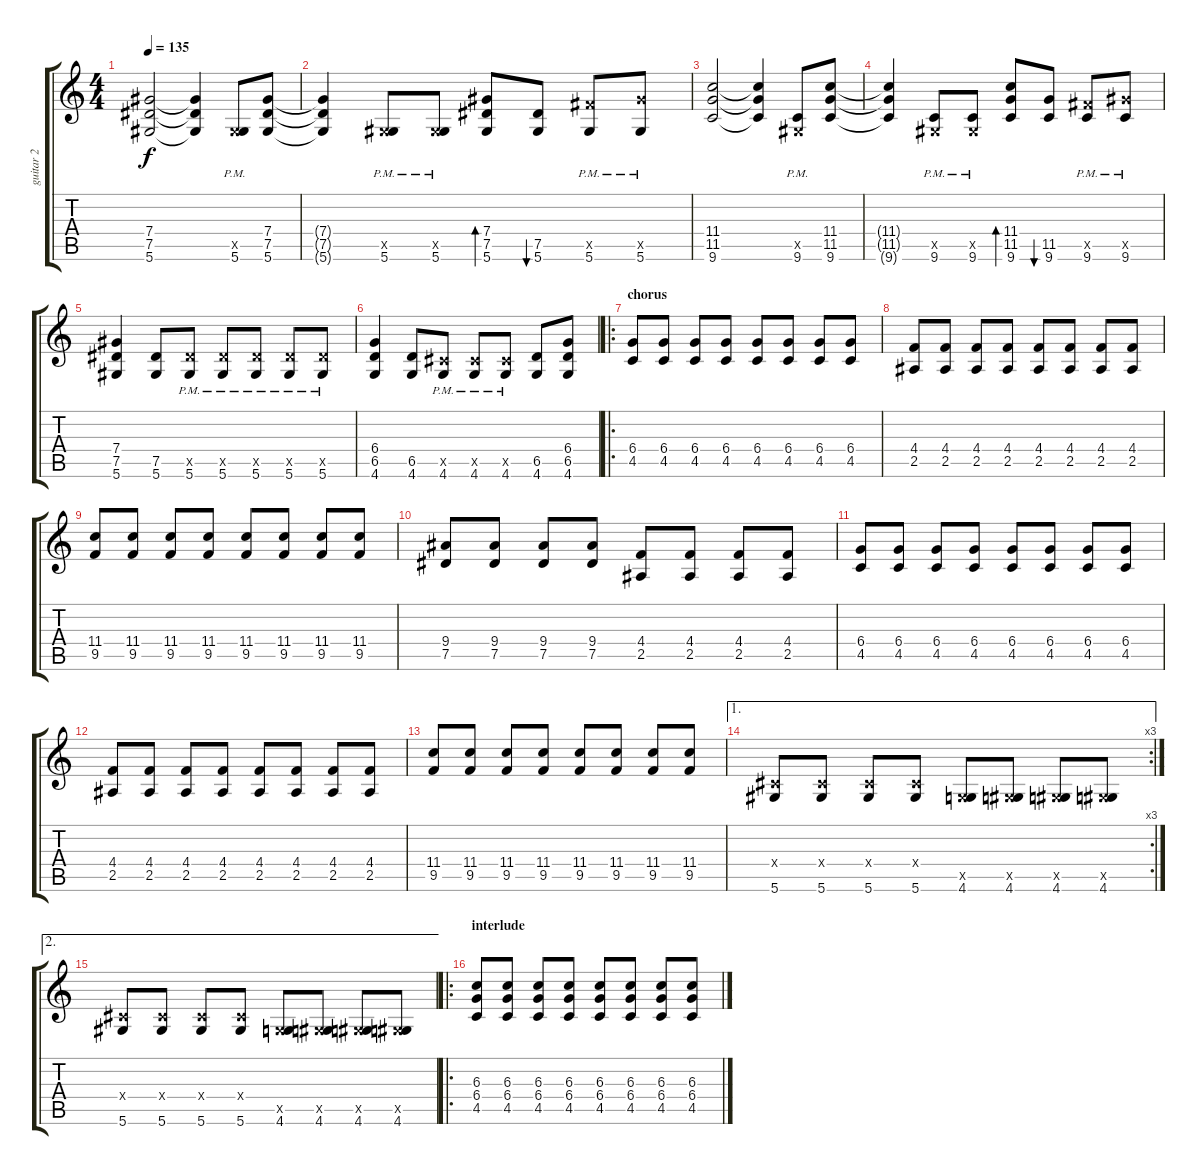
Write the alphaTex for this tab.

\track ("guitar 2" "guitar 2") {instrument distortionguitar}
\staff {score tabs}
\tuning (Eb4 Bb3 Gb3 Db3 Ab2 Eb2) {hide}
\ts (4 4)
\tempo 135
\clef g2
\ks c
(7.4 7.5 5.6).2{dy f} (7.4{t} 7.5{t} 5.6{t}).4 (0.5{x} 5.6{pm}).8 (7.4 7.5 5.6).8 |
(7.4{t} 7.5{t} 5.6{t}).4 (0.5{x} 5.6{pm}).8 (0.5{x} 5.6{pm}).8 (7.4 7.5 5.6).8{bd 120} (7.5 5.6).8{bu 120} (10.5{x} 5.6{pm}).8 (12.5{x} 5.6{pm}).8 |
(11.4 11.5 9.6).2 (11.4{t} 11.5{t} 9.6{t}).4 (0.5{x} 9.6{pm}).8 (11.4 11.5 9.6).8 |
(11.4{t} 11.5{t} 9.6{t}).4 (0.5{x} 9.6{pm}).8 (0.5{x} 9.6{pm}).8 (11.4 11.5 9.6).8{bd 120} (11.5 9.6).8{bu 120} (10.5{x} 9.6{pm}).8 (12.5{x} 9.6{pm}).8 |
(7.4 7.5 5.6).4 (7.5 5.6).8 (7.5{x} 5.6{pm}).8 (7.5{x} 5.6{pm}).8 (7.5{x} 5.6{pm}).8 (7.5{x} 5.6{pm}).8 (7.5{x} 5.6{pm}).8 |
(6.4 6.5 4.6).4 (6.5 4.6).8 (5.5{x} 4.6{pm}).8 (5.5{x} 4.6{pm}).8 (5.5{x} 4.6{pm}).8 (6.5 4.6).8 (6.4 6.5 4.6).8 |
\ro
\section ("" "chorus")
(6.4 4.5).8 (6.4 4.5).8 (6.4 4.5).8 (6.4 4.5).8 (6.4 4.5).8 (6.4 4.5).8 (6.4 4.5).8 (6.4 4.5).8 |
(4.4 2.5).8 (4.4 2.5).8 (4.4 2.5).8 (4.4 2.5).8 (4.4 2.5).8 (4.4 2.5).8 (4.4 2.5).8 (4.4 2.5).8 |
(11.4 9.5).8 (11.4 9.5).8 (11.4 9.5).8 (11.4 9.5).8 (11.4 9.5).8 (11.4 9.5).8 (11.4 9.5).8 (11.4 9.5).8 |
(9.4 7.5).8 (9.4 7.5).8 (9.4 7.5).8 (9.4 7.5).8 (4.4 2.5).8 (4.4 2.5).8 (4.4 2.5).8 (4.4 2.5).8 |
(6.4 4.5).8 (6.4 4.5).8 (6.4 4.5).8 (6.4 4.5).8 (6.4 4.5).8 (6.4 4.5).8 (6.4 4.5).8 (6.4 4.5).8 |
(4.4 2.5).8 (4.4 2.5).8 (4.4 2.5).8 (4.4 2.5).8 (4.4 2.5).8 (4.4 2.5).8 (4.4 2.5).8 (4.4 2.5).8 |
(11.4 9.5).8 (11.4 9.5).8 (11.4 9.5).8 (11.4 9.5).8 (11.4 9.5).8 (11.4 9.5).8 (11.4 9.5).8 (11.4 9.5).8 |
\ae 1
\rc 3
(0.4{x} 5.6).8 (0.4{x} 5.6).8 (0.4{x} 5.6).8 (0.4{x} 5.6).8 (0.5{x} 4.6).8 (0.5{x} 4.6).8 (0.5{x} 4.6).8 (0.5{x} 4.6).8 |
\ae 2
(0.4{x} 5.6).8 (0.4{x} 5.6).8 (0.4{x} 5.6).8 (0.4{x} 5.6).8 (0.5{x} 4.6).8 (0.5{x} 4.6).8 (0.5{x} 4.6).8 (0.5{x} 4.6).8 |
\ro
\section ("" "interlude")
(6.3 6.4 4.5).8 (6.3 6.4 4.5).8 (6.3 6.4 4.5).8 (6.3 6.4 4.5).8 (6.3 6.4 4.5).8 (6.3 6.4 4.5).8 (6.3 6.4 4.5).8 (6.3 6.4 4.5).8
